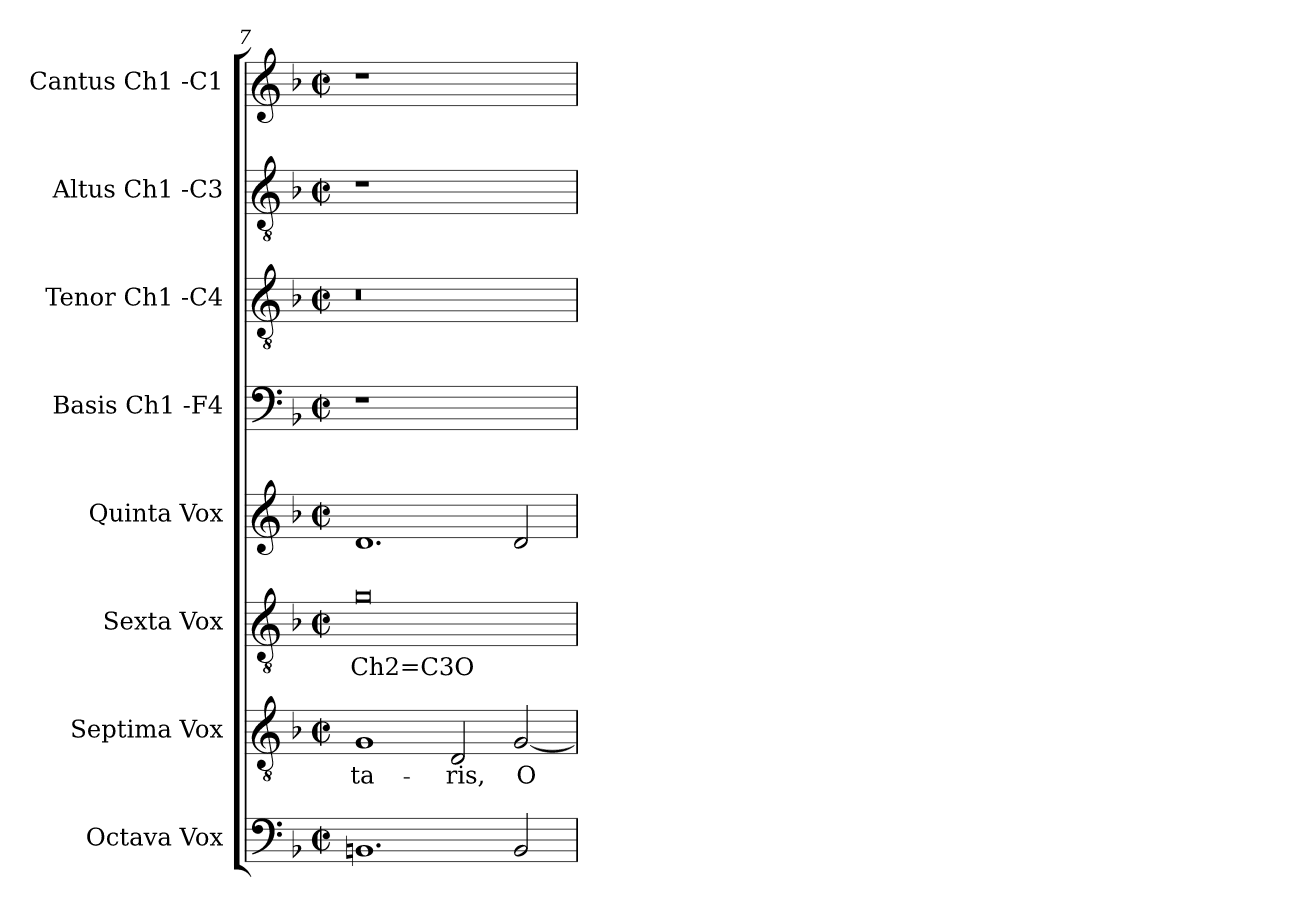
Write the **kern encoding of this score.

**kern	**text	**kern	**text	**kern	**text	**kern	**text	**kern	**kern	**kern	**kern
*part8	*part8	*part7	*part7	*part6	*part6	*part5	*part5	*part4	*part3	*part2	*part1
*staff8	*staff8	*staff7	*staff7	*staff6	*staff6	*staff5	*staff5	*staff4	*staff3	*staff2	*staff1
*I"Octava  Vox	*	*I"Septima  Vox	*	*I"Sexta  Vox	*	*I"Quinta  Vox	*	*I"Basis  Ch1 -F4	*I"Tenor  Ch1 -C4	*I"Altus  Ch1 -C3	*I"Cantus  Ch1 -C1
*	*	*	*	*	*	*	*	*I'B	*I'T	*I'A	*I'C
*clefF4	*	*clefGv2	*	*clefGv2	*	*clefG2	*	*clefF4	*clefGv2	*clefGv2	*clefG2
*k[b-]	*	*k[b-]	*	*k[b-]	*	*k[b-]	*	*k[b-]	*k[b-]	*k[b-]	*k[b-]
*F:	*	*F:	*	*F:	*	*F:	*	*F:	*F:	*F:	*F:
*M2/2	*	*M2/2	*	*M2/2	*	*M2/2	*	*M2/2	*M2/2	*M2/2	*M2/2
*met(c|)	*	*met(c|)	*	*met(c|)	*	*met(c|)	*	*met(c|)	*met(c|)	*met(c|)	*met(c|)
=7	=7	=7	=7	=7	=7	=7	=7	=7	=7	=7	=7
!	!LO:LY:b:rj	!	!LO:LY:b:rj	!	!LO:LY:b:rj	!	!LO:LY:b:rj	!	!	!	!
1.BBn	.	1G	-ta-	0g	Ch2=C3O	1.d	.	1r	0r	1r	1r
!	!	!	!LO:LY:b:rj	!	!	!	!	!	!	!	!
.	.	2D/	-ris,	.	.	.	.	1ryy	.	1ryy	1ryy
!	!LO:LY:b:rj	!	!LO:LY:b:rj	!	!	!	!LO:LY:b:rj	!	!	!	!
2BB/	.	[<2G/	O	.	.	2d/	.	.	.	.	.
=	=	=	=	=	=	=	=	=	=	=	=
*-	*-	*-	*-	*-	*-	*-	*-	*-	*-	*-	*-
